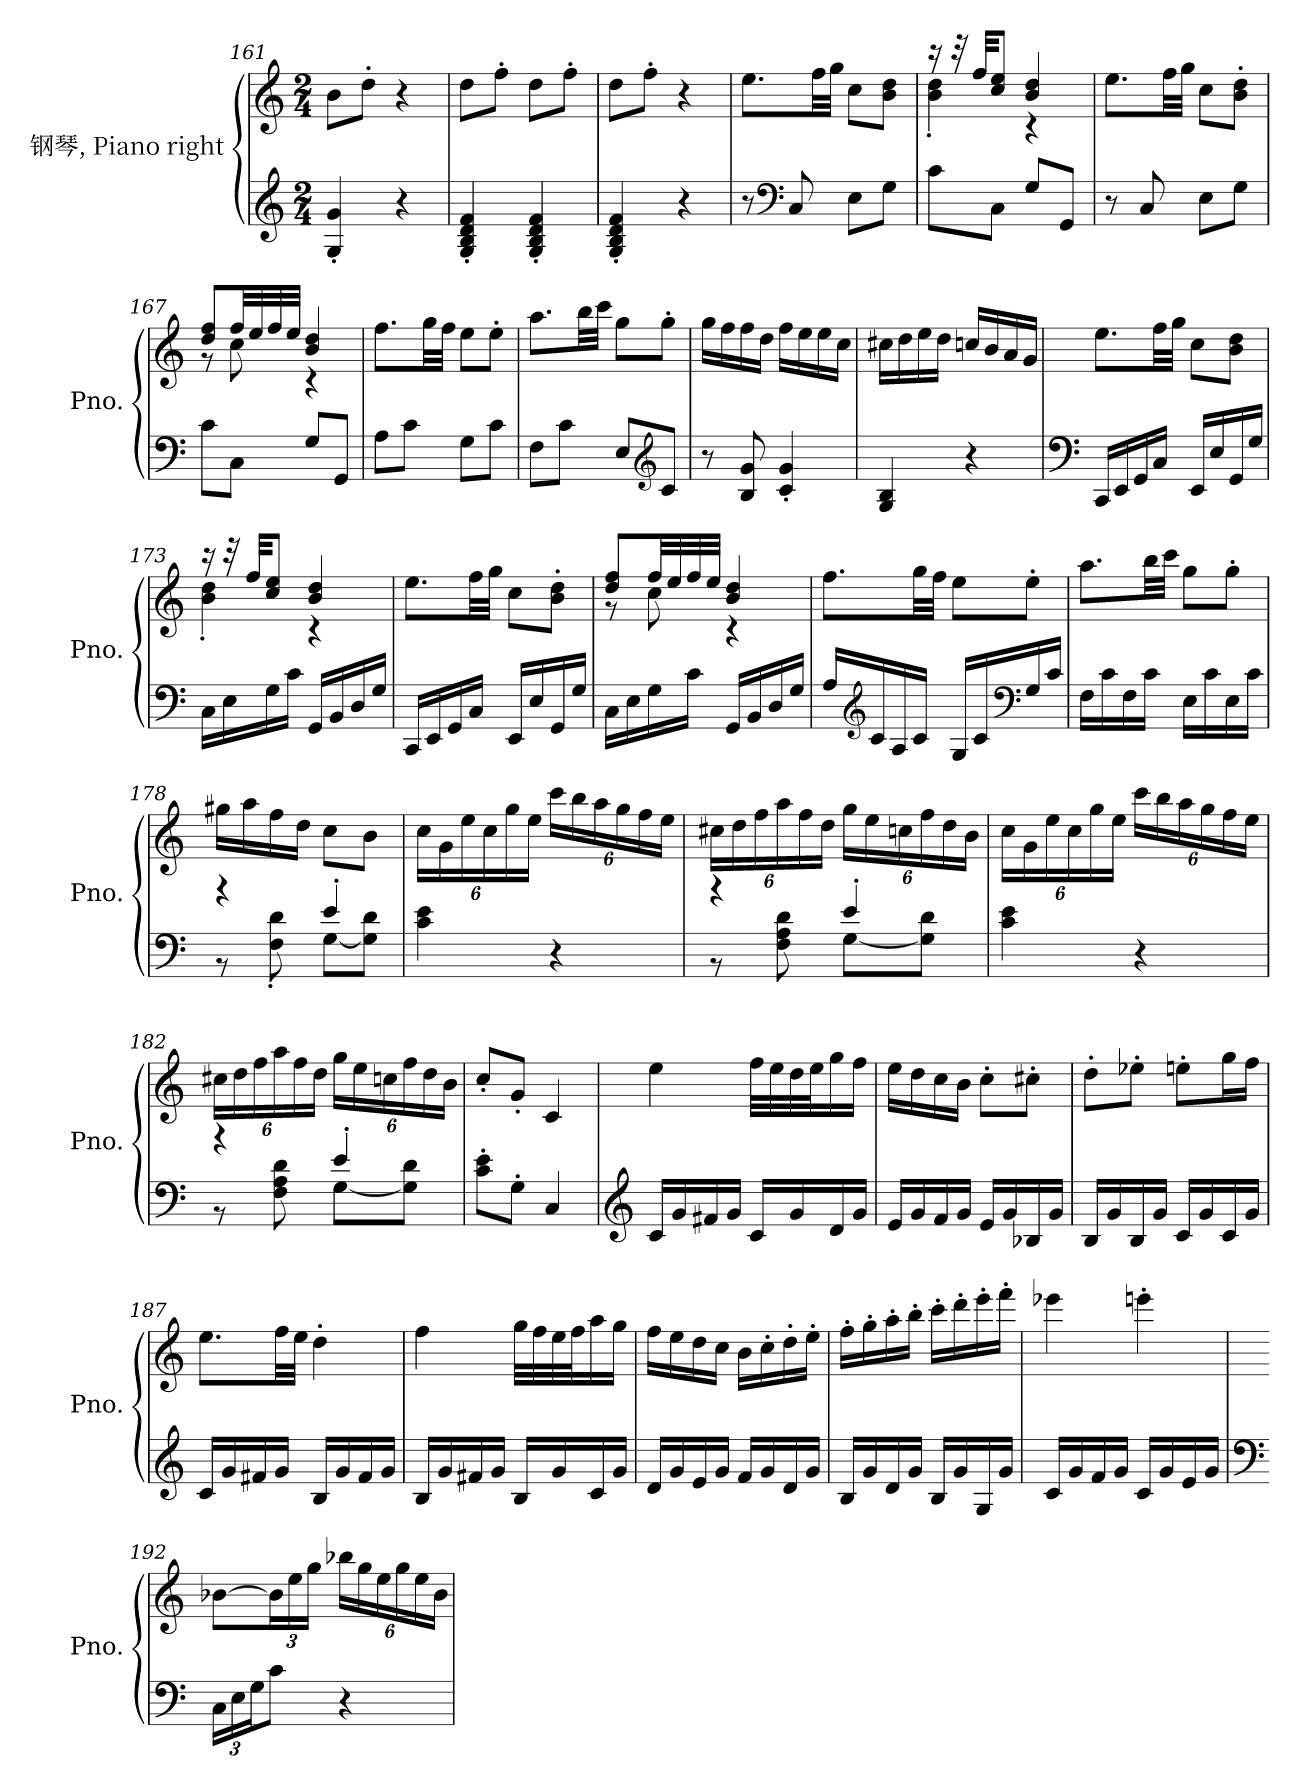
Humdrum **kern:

**kern	**kern
*part1	*part1
*staff2	*staff1
*I"钢琴, Piano right	*
*I'Pno.	*
*clefG2	*clefG2
*k[]	*k[]
*M2/4	*M2/4
*MM84	*MM84
=161	=161
4G/' 4g/'	8b\L
.	8dd'\J
4r	4r
=162	=162
*	*MM81
4G/' 4B/' 4d/' 4f/'	8dd\L
*	*MM78
.	8ff'\J
*	*MM81
4G/' 4B/' 4d/' 4f/'	8dd\L
*	*MM78
.	8ff'\J
=163	=163
*	*MM80
4G/' 4B/' 4d/' 4f/'	8dd\L
.	8ff'\J
4r	4r
=164	=164
*	*MM84
8r	8.ee\L
*clefF4	*
8C/	.
.	32ff\LL
.	32gg\JJJ
8E\L	8cc\L
8G\J	8b\ 8dd\J
!!LO:PB:g=z
=165	=165
*	*^
8c\L	16r	4b\' 4dd\'
.	32r	.
.	32ff/KKL	.
8C\J	8cc/ 8ee/J	.
8G/L	4b/ 4dd/	4r
8GG/J	.	.
*	*v	*v
=166	=166
*	*MM84
8r	8.ee\L
8C/	.
.	32ff\LL
.	32gg\JJJ
8E\L	8cc\L
8G\J	8b\' 8dd\'J
=167	=167
*	*^
8c\L	8dd/ 8ff/L	8r
*	*MM83	*
8C\J	32ff/LL	8cc\
.	32ee/	.
.	32ff/	.
.	32ee/JJJ	.
*	*MM82	*
8G/L	4b/ 4dd/	4r
8GG/J	.	.
*	*v	*v
=168	=168
*	*MM84
8A\L	8.ff\L
8c\J	.
.	32gg\LL
.	32ff\JJJ
8G\L	8ee\L
*	*MM82
8c\J	8ee'\J
=169	=169
*	*MM84
8F\L	8.aa\L
8c\J	.
.	32bb\LL
.	32ccc\JJJ
8E/L	8gg\L
*clefG2	*
8c/J	8gg'\J
=170	=170
8r	16gg\LL
.	16ff\
8B/ 8g/	16ff\
.	16dd\JJ
4c/' 4g/'	16ff\LL
.	16ee\
.	16ee\
.	16cc\JJ
!!LO:LB:g=z
=171	=171
4G/ 4B/	16cc#X\LL
.	16dd\
.	16ee\
.	16dd\JJ
*	*MM82
4r	16ccn/LL
.	16b/
.	16a/
.	16g/JJ
=172	=172
*clefF4	*
*	*MM84
16CC/LL	8.ee\L
16EE/	.
16GG/	.
16C/JJ	32ff\LL
.	32gg\JJJ
16EE/LL	8cc\L
16E/	.
16GG/	8b\ 8dd\J
16G/JJ	.
=173	=173
*	*^
16C\LL	16r	4b\' 4dd\'
16E\	32r	.
.	32ff/KKL	.
16G\	8cc/ 8ee/J	.
16c\JJ	.	.
*	*MM83	*
16GG/LL	4b/ 4dd/	4r
16BB/	.	.
16D/	.	.
16G/JJ	.	.
*	*v	*v
=174	=174
*	*MM84
16CC/LL	8.ee\L
16EE/	.
16GG/	.
16C/JJ	32ff\LL
.	32gg\JJJ
16EE/LL	8cc\L
16E/	.
16GG/	8b\' 8dd\'J
16G/JJ	.
!!LO:LB:g=z
=175	=175
*	*^
16C\LL	8dd/ 8ff/L	8r
16E\	.	.
*	*MM83	*
16G\	32ff/LL	8cc\
.	32ee/	.
16c\JJ	32ff/	.
.	32ee/JJJ	.
16GG/LL	4b/ 4dd/	4r
16BB/	.	.
16D/	.	.
16G/JJ	.	.
*	*v	*v
=176	=176
*	*MM84
16A/LL	8.ff\L
*clefG2	*
16c/	.
16A/	.
16c/JJ	32gg\LL
.	32ff\JJJ
16G/LL	8ee\L
16c/	.
*clefF4	*
*	*MM82
16G/	8ee'\J
16c/JJ	.
=177	=177
*	*MM84
16F\LL	8.aa\L
16c\	.
16F\	.
16c\JJ	32bb\LL
.	32ccc\JJJ
16E\LL	8gg\L
16c\	.
16E\	8gg'\J
16c\JJ	.
=178	=178
*	*MM82
*^	*
4r	8r	16gg#X\LL
.	.	16aa\
*	*	*MM84
.	8F\' 8d\'	16ff\
.	.	16dd\JJ
*	*	*MM80
4e'/	[8G\L	8cc\L
.	8G\] 8d\J	8b\J
*v	*v	*
!!LO:LB:g=z
=179	=179
*	*Xbrackettup
*	*MM82
4c\ 4e\	24cc\LL
.	24g\
.	24ee\
.	24cc\
.	24gg\
.	24ee\JJ
*	*MM84
4r	24ccc\LL
.	24bb\
.	24aa\
.	24gg\
.	24ff\
.	24ee\JJ
=180	=180
*	*MM82
*^	*
4r	8r	24cc#X\LL
.	.	24dd\
.	.	24ff\
*	*	*MM84
.	8F\ 8A\ 8d\	24aa\
.	.	24ff\
.	.	24dd\JJ
4e'/	[8G\L	24gg\LL
.	.	24ee\
.	.	24ccn\
*	*	*MM82
.	8G\] 8d\J	24ff\
.	.	24dd\
.	.	24b\JJ
*v	*v	*
=181	=181
4c\ 4e\	24cc\LL
.	24g\
.	24ee\
.	24cc\
.	24gg\
.	24ee\JJ
*	*MM84
4r	24ccc\LL
.	24bb\
.	24aa\
.	24gg\
.	24ff\
.	24ee\JJ
!!LO:LB:g=z
=182	=182
*	*MM82
*^	*
4r	8r	24cc#X\LL
.	.	24dd\
.	.	24ff\
*	*	*MM85
.	8F\ 8A\ 8d\	24aa\
.	.	24ff\
.	.	24dd\JJ
4e'/	[8G\L	24gg\LL
.	.	24ee\
.	.	24ccn\
*	*	*MM82
.	8G\] 8d\J	24ff\
.	.	24dd\
.	.	24b\JJ
*v	*v	*
=183	=183
*	*MM77
8c\' 8e\'L	8cc'/L
*	*MM68
8G'\J	8g'/J
4C/	4c/
=184	=184
*clefG2	*
*	*MM84
16c/LL	4ee\
16g/	.
16f#X/	.
16g/JJ	.
16c/LL	32ff\LLL
.	32ee\
16g/	32dd\
.	32ee\J
16d/	16gg\
16g/JJ	16ff\JJ
=185	=185
16e/LL	16ee\LL
16g/	16dd\
16f/	16cc\
*	*MM80
16g/JJ	16b\JJ
*	*MM84
16e/LL	8cc'\L
16g/	.
16B-X/	8cc#X'\J
16g/JJ	.
!!LO:LB:g=z
=186	=186
16B/LL	8dd'\L
16g/	.
16B/	8ee-X'\J
16g/JJ	.
16c/LL	8een'\L
16g/	.
*	*MM83
16c/	16gg\L
16g/JJ	16ff\JJ
=187	=187
16c/LL	8.ee\L
16g/	.
16f#X/	.
*	*MM83
16g/JJ	32ff\LL
.	32ee\JJJ
16B/LL	4dd'\
16g/	.
16f#/	.
16g/JJ	.
=188	=188
*	*MM84
16B/LL	4ff\
16g/	.
16f#X/	.
16g/JJ	.
*	*MM85
16B/LL	32gg\LLL
.	32ff\
16g/	32ee\
.	32ff\J
16c/	16aa\
16g/JJ	16gg\JJ
=189	=189
16d/LL	16ff\LL
16g/	16ee\
16e/	16dd\
*	*MM81
16g/JJ	16cc\JJ
*	*MM84
16f/LL	16b\LL
16g/	16cc'\
16d/	16dd'\
16g/JJ	16ee'\JJ
!!LO:PB:g=z
=190	=190
16B/LL	16ff'\LL
16g/	16gg'\
16d/	16aa'\
16g/JJ	16bb'\JJ
16B/LL	16ccc'\LL
16g/	16ddd'\
16G/	16eee'\
*	*MM77
16g/JJ	16fff'\JJ
=191	=191
*	*MM80
16c/LL	4eee-X\
16g/	.
16f/	.
16g/JJ	.
16c/LL	4eeen'\
16g/	.
16e/	.
16g/JJ	.
=192	=192
*clefF4	*
*Xbrackettup	*
24C\LL	[8b-X\L
24E\	.
24G\J	.
*	*MM84
8c\J	24b-\L]
.	24ee\
.	24gg\JJ
4r	24bb-X\LL
.	24gg\
.	24ee\
.	24gg\
*	*MM83
.	24ee\
.	24b-\JJ
=	=
*-	*-
